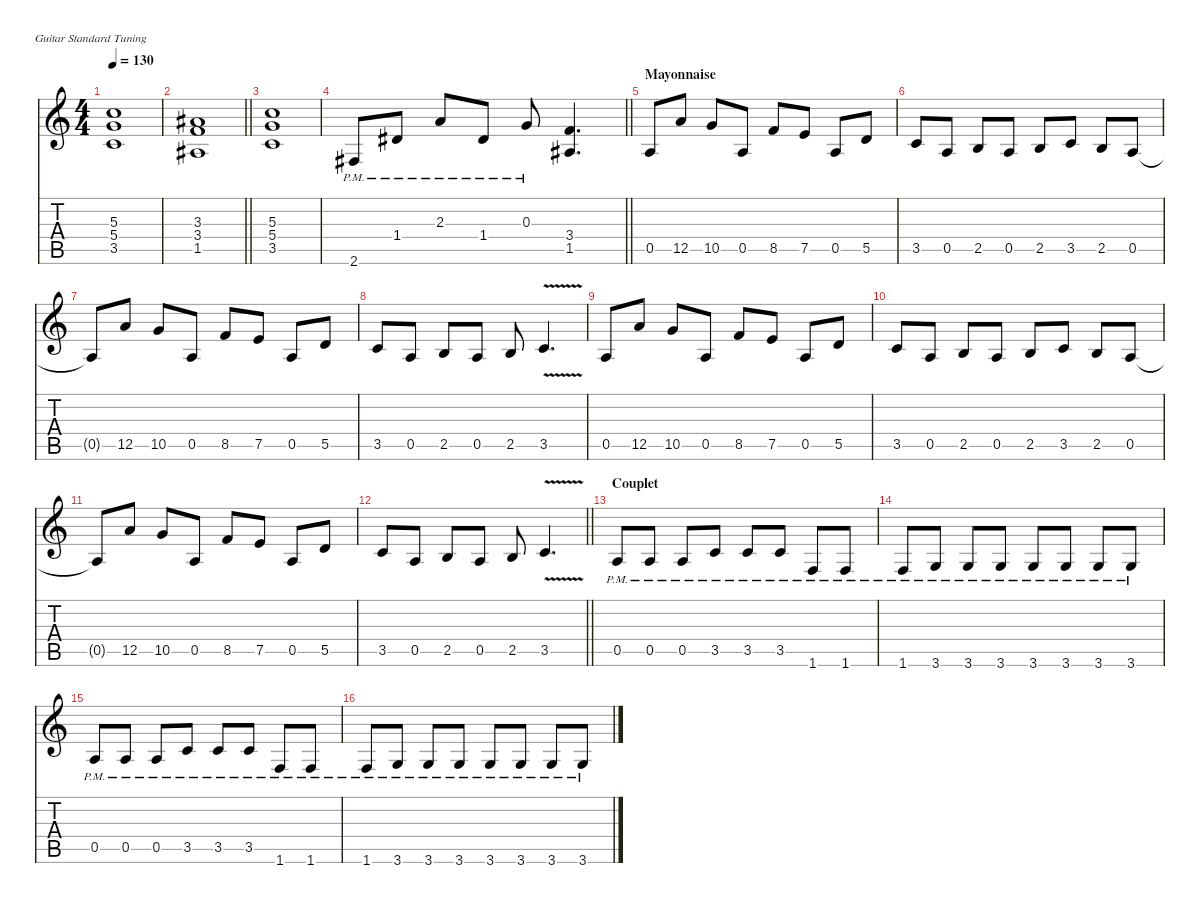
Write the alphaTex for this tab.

\defaultSystemsLayout 4
\hideDynamics
\bracketExtendMode nobrackets
\track ("Sylvain" " ") {instrument distortionguitar}
\staff {score tabs}
\tuning (E4 B3 G3 D3 A2 E2)
\ts (4 4)
\tempo 130
\clef g2
\ks c
(5.3 5.4 3.5).1{dy f} |
\barLineRight lightlight
(3.3{acc #} 3.4 1.5{acc #}).1 |
(3.5 5.4 5.3).1 |
\barLineRight lightlight
2.6{pm acc #}.8 1.4{pm acc #}.8 2.3{pm}.8 1.4{pm acc #}.8 0.3{pm}.8 (3.4 1.5{acc #}).4{d} |
\section ("" "Mayonnaise")
0.5.8 12.5.8 10.5.8 0.5.8 8.5.8 7.5.8 0.5.8 5.5.8 |
3.5.8 0.5.8 2.5.8 0.5.8 2.5.8 3.5.8 2.5.8 0.5.8 |
0.5{t}.8 12.5.8 10.5.8 0.5.8 8.5.8 7.5.8 0.5.8 5.5.8 |
3.5.8 0.5.8 2.5.8 0.5.8 2.5.8 3.5{v}.4{d} |
0.5.8 12.5.8 10.5.8 0.5.8 8.5.8 7.5.8 0.5.8 5.5.8 |
3.5.8 0.5.8 2.5.8 0.5.8 2.5.8 3.5.8 2.5.8 0.5.8 |
0.5{t}.8 12.5.8 10.5.8 0.5.8 8.5.8 7.5.8 0.5.8 5.5.8 |
\barLineRight lightlight
3.5.8 0.5.8 2.5.8 0.5.8 2.5.8 3.5{v}.4{d} |
\section ("" "Couplet")
0.5{pm}.8{dy mf} 0.5{pm}.8 0.5{pm}.8 3.5{pm}.8 3.5{pm}.8 3.5{pm}.8 1.6{pm}.8 1.6{pm}.8 |
1.6{pm}.8 3.6{pm}.8 3.6{pm}.8 3.6{pm}.8 3.6{pm}.8 3.6{pm}.8 3.6{pm}.8 3.6{pm}.8 |
0.5{pm}.8 0.5{pm}.8 0.5{pm}.8 3.5{pm}.8 3.5{pm}.8 3.5{pm}.8 1.6{pm}.8 1.6{pm}.8 |
1.6{pm}.8 3.6{pm}.8 3.6{pm}.8 3.6{pm}.8 3.6{pm}.8 3.6{pm}.8 3.6{pm}.8 3.6{pm}.8
